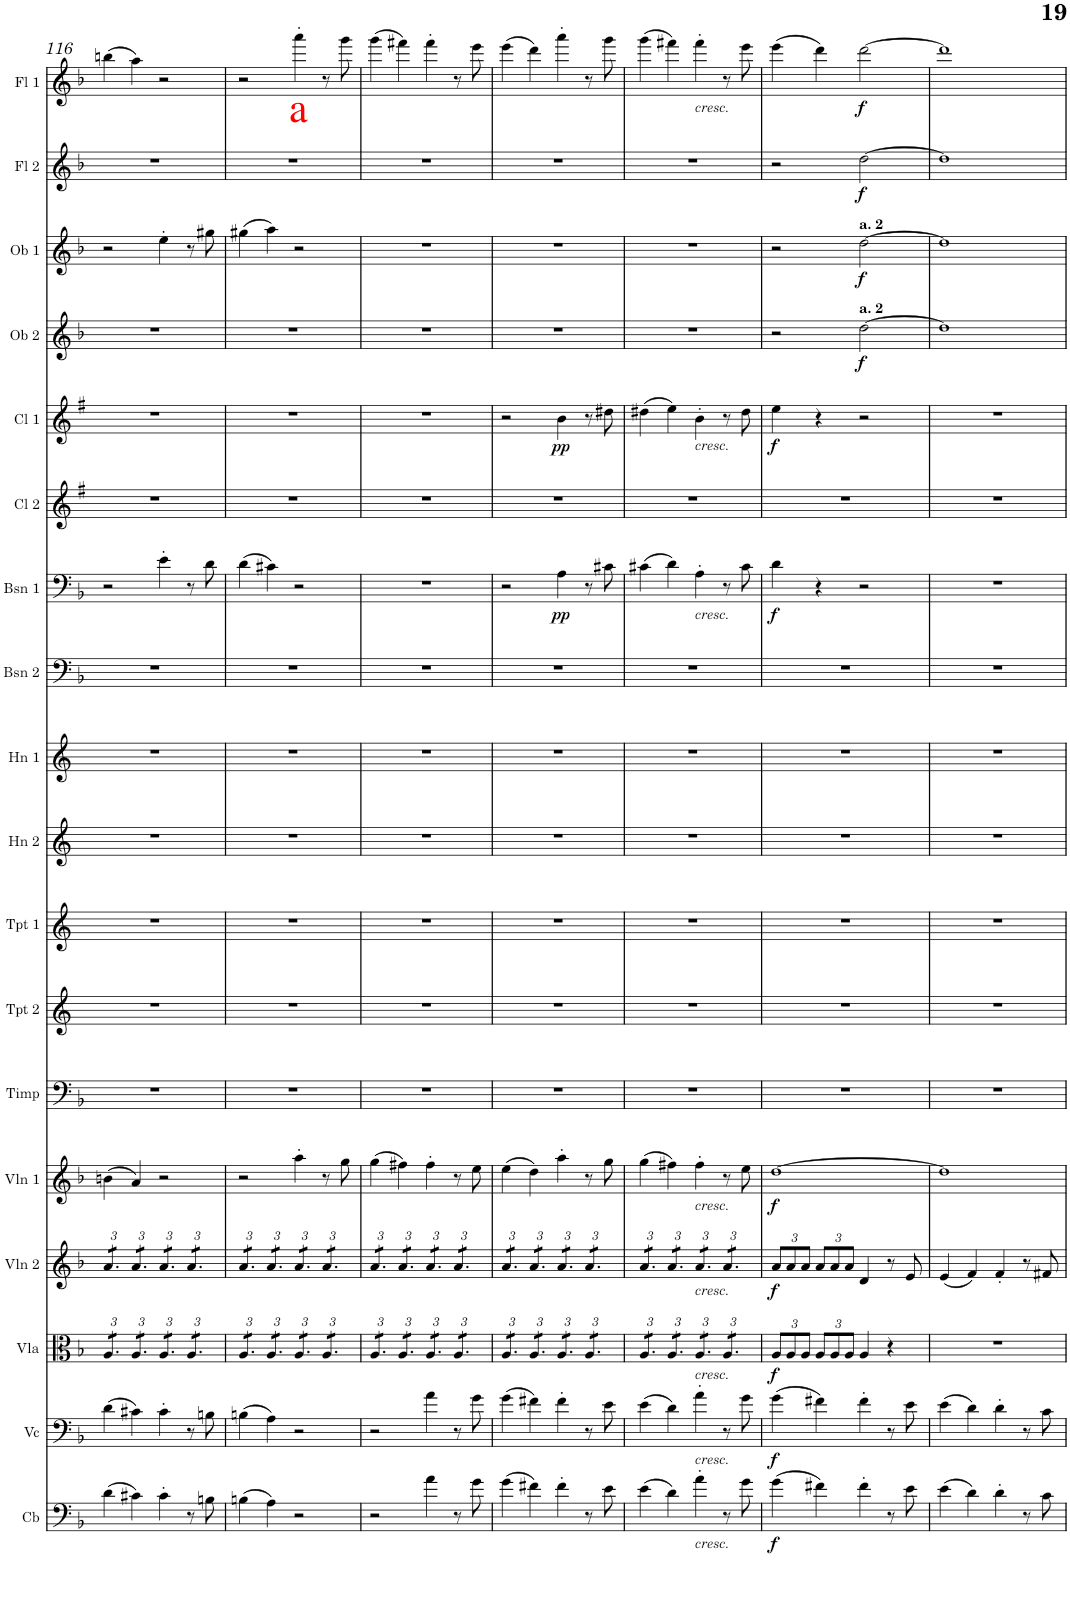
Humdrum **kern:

**kern	**dynam	**kern	**dynam	**kern	**dynam	**kern	**dynam	**kern	**dynam	**kern	**kern	**kern	**kern	**kern	**kern	**kern	**dynam	**kern	**kern	**dynam	**kern	**dynam	**kern	**dynam	**kern	**dynam	**kern	**text	**dynam
*part18	*part18	*part17	*part17	*part16	*part16	*part15	*part15	*part14	*part14	*part13	*part12	*part11	*part10	*part9	*part8	*part7	*part7	*part6	*part5	*part5	*part4	*part4	*part3	*part3	*part2	*part2	*part1	*part1	*part1
*staff18	*staff18	*staff17	*staff17	*staff16	*staff16	*staff15	*staff15	*staff14	*staff14	*staff13	*staff12	*staff11	*staff10	*staff9	*staff8	*staff7	*staff7	*staff6	*staff5	*staff5	*staff4	*staff4	*staff3	*staff3	*staff2	*staff2	*staff1	*staff1	*staff1
*I"Contrabass	*	*I"Violoncello	*	*I"Viola	*	*I"Violin 2	*	*I"Violin 1	*	*I"Timpani	*I"F Trumpet 2	*I"F Trumpet 1	*I"F Horn 2	*I"F Horn 1	*I"Bassoon 2	*I"Bassoon 1	*	*I"Bb Clarinet 2	*I"Bb Clarinet 1	*	*I"Oboe 2	*	*I"Oboe 1	*	*I"Flute 2	*	*I"Flute 1	*	*
*I'Cb	*	*I'Vc	*	*I'Vla	*	*I'Vln 2	*	*I'Vln 1	*	*I'Timp	*I'Tpt 2	*I'Tpt 1	*I'Hn 2	*I'Hn 1	*I'Bsn 2	*I'Bsn 1	*	*I'Cl 2	*I'Cl 1	*	*I'Ob 2	*	*I'Ob 1	*	*I'Fl 2	*	*I'Fl 1	*	*
!!LO:PB:g=z
*clefF4	*	*clefF4	*	*clefC3	*	*clefG2	*	*clefG2	*	*clefF4	*clefG2	*clefG2	*clefG2	*clefG2	*clefF4	*clefF4	*	*clefG2	*clefG2	*	*clefG2	*	*clefG2	*	*clefG2	*	*clefG2	*	*
*Trd7c12	*	*	*	*	*	*	*	*	*	*	*Trd-3c-5	*Trd-3c-5	*Trd4c7	*Trd4c7	*	*	*	*Trd1c2	*Trd1c2	*	*	*	*	*	*	*	*	*	*
*k[b-]	*	*k[b-]	*	*k[b-]	*	*k[b-]	*	*k[b-]	*	*k[b-]	*k[]	*k[]	*k[]	*k[]	*k[b-]	*k[b-]	*	*k[f#]	*k[f#]	*	*k[b-]	*	*k[b-]	*	*k[b-]	*	*k[b-]	*	*
*M2/2	*	*M2/2	*	*M2/2	*	*M2/2	*	*M2/2	*	*M2/2	*M2/2	*M2/2	*M2/2	*M2/2	*M2/2	*M2/2	*	*M2/2	*M2/2	*	*M2/2	*	*M2/2	*	*M2/2	*	*M2/2	*	*
*met(c|)	*	*met(c|)	*	*met(c|)	*	*met(c|)	*	*met(c|)	*	*met(c|)	*met(c|)	*met(c|)	*met(c|)	*met(c|)	*met(c|)	*met(c|)	*	*met(c|)	*met(c|)	*	*met(c|)	*	*met(c|)	*	*met(c|)	*	*met(c|)	*	*
=116	=116	=116	=116	=116	=116	=116	=116	=116	=116	=116	=116	=116	=116	=116	=116	=116	=116	=116	=116	=116	=116	=116	=116	=116	=116	=116	=116	=116	=116
*	*	*	*	*tremolo	*	*	*	*	*	*	*	*	*	*	*	*	*	*	*	*	*	*	*	*	*	*	*	*	*
*	*	*	*	*	*	*tremolo	*	*	*	*	*	*	*	*	*	*	*	*	*	*	*	*	*	*	*	*	*	*	*
(4d\	.	(4d\	.	12A/L	.	12a/L	.	(4bn\	.	1r	1r	1r	1r	1r	1r	2r	.	1r	1r	.	1r	.	2r	.	1r	.	(4bbn\	.	.
.	.	.	.	12A/	.	12a/	.	.	.	.	.	.	.	.	.	.	.	.	.	.	.	.	.	.	.	.	.	.	.
.	.	.	.	12A/J	.	12a/J	.	.	.	.	.	.	.	.	.	.	.	.	.	.	.	.	.	.	.	.	.	.	.
4c#X\)	.	4c#X\)	.	12A/L	.	12a/L	.	4a/)	.	.	.	.	.	.	.	.	.	.	.	.	.	.	.	.	.	.	4aa\)	.	.
.	.	.	.	12A/	.	12a/	.	.	.	.	.	.	.	.	.	.	.	.	.	.	.	.	.	.	.	.	.	.	.
.	.	.	.	12A/J	.	12a/J	.	.	.	.	.	.	.	.	.	.	.	.	.	.	.	.	.	.	.	.	.	.	.
4c#'\	.	4c#'\	.	12A/L	.	12a/L	.	2r	.	.	.	.	.	.	.	4e'\	.	.	.	.	.	.	4ee'\	.	.	.	2r	.	.
.	.	.	.	12A/	.	12a/	.	.	.	.	.	.	.	.	.	.	.	.	.	.	.	.	.	.	.	.	.	.	.
.	.	.	.	12A/J	.	12a/J	.	.	.	.	.	.	.	.	.	.	.	.	.	.	.	.	.	.	.	.	.	.	.
8r	.	8r	.	12A/L	.	12a/L	.	.	.	.	.	.	.	.	.	8r	.	.	.	.	.	.	8r	.	.	.	.	.	.
.	.	.	.	12A/	.	12a/	.	.	.	.	.	.	.	.	.	.	.	.	.	.	.	.	.	.	.	.	.	.	.
8Bn\	.	8Bn\	.	.	.	.	.	.	.	.	.	.	.	.	.	8d\	.	.	.	.	.	.	8gg#X\	.	.	.	.	.	.
.	.	.	.	12A/J	.	12a/J	.	.	.	.	.	.	.	.	.	.	.	.	.	.	.	.	.	.	.	.	.	.	.
=117	=117	=117	=117	=117	=117	=117	=117	=117	=117	=117	=117	=117	=117	=117	=117	=117	=117	=117	=117	=117	=117	=117	=117	=117	=117	=117	=117	=117	=117
(4Bn\	.	(4Bn\	.	12A/L	.	12a/L	.	2r	.	1r	1r	1r	1r	1r	1r	(4d\	.	1r	1r	.	1r	.	(4gg#X\	.	1r	.	2r	.	.
.	.	.	.	12A/	.	12a/	.	.	.	.	.	.	.	.	.	.	.	.	.	.	.	.	.	.	.	.	.	.	.
.	.	.	.	12A/J	.	12a/J	.	.	.	.	.	.	.	.	.	.	.	.	.	.	.	.	.	.	.	.	.	.	.
4A\)	.	4A\)	.	12A/L	.	12a/L	.	.	.	.	.	.	.	.	.	4c#X\)	.	.	.	.	.	.	4aa\)	.	.	.	.	.	.
.	.	.	.	12A/	.	12a/	.	.	.	.	.	.	.	.	.	.	.	.	.	.	.	.	.	.	.	.	.	.	.
.	.	.	.	12A/J	.	12a/J	.	.	.	.	.	.	.	.	.	.	.	.	.	.	.	.	.	.	.	.	.	.	.
!	!	!	!	!	!	!	!	!	!	!	!	!	!	!	!	!	!	!	!	!	!	!	!	!	!	!	!	!LO:LY:b:color=#FF0000	!
2r	.	2r	.	12A/L	.	12a/L	.	4aa'\	.	.	.	.	.	.	.	2r	.	.	.	.	.	.	2r	.	.	.	4aaa'\	a	.
.	.	.	.	12A/	.	12a/	.	.	.	.	.	.	.	.	.	.	.	.	.	.	.	.	.	.	.	.	.	.	.
.	.	.	.	12A/J	.	12a/J	.	.	.	.	.	.	.	.	.	.	.	.	.	.	.	.	.	.	.	.	.	.	.
.	.	.	.	12A/L	.	12a/L	.	8r	.	.	.	.	.	.	.	.	.	.	.	.	.	.	.	.	.	.	8r	.	.
.	.	.	.	12A/	.	12a/	.	.	.	.	.	.	.	.	.	.	.	.	.	.	.	.	.	.	.	.	.	.	.
.	.	.	.	.	.	.	.	8gg\	.	.	.	.	.	.	.	.	.	.	.	.	.	.	.	.	.	.	8ggg\	.	.
.	.	.	.	12A/J	.	12a/J	.	.	.	.	.	.	.	.	.	.	.	.	.	.	.	.	.	.	.	.	.	.	.
=118	=118	=118	=118	=118	=118	=118	=118	=118	=118	=118	=118	=118	=118	=118	=118	=118	=118	=118	=118	=118	=118	=118	=118	=118	=118	=118	=118	=118	=118
2r	.	2r	.	12A/L	.	12a/L	.	(4gg\	.	1r	1r	1r	1r	1r	1r	1r	.	1r	1r	.	1r	.	1r	.	1r	.	(4ggg\	.	.
.	.	.	.	12A/	.	12a/	.	.	.	.	.	.	.	.	.	.	.	.	.	.	.	.	.	.	.	.	.	.	.
.	.	.	.	12A/J	.	12a/J	.	.	.	.	.	.	.	.	.	.	.	.	.	.	.	.	.	.	.	.	.	.	.
.	.	.	.	12A/L	.	12a/L	.	4ff#X\)	.	.	.	.	.	.	.	.	.	.	.	.	.	.	.	.	.	.	4fff#X\)	.	.
.	.	.	.	12A/	.	12a/	.	.	.	.	.	.	.	.	.	.	.	.	.	.	.	.	.	.	.	.	.	.	.
.	.	.	.	12A/J	.	12a/J	.	.	.	.	.	.	.	.	.	.	.	.	.	.	.	.	.	.	.	.	.	.	.
4a\	.	4a\	.	12A/L	.	12a/L	.	4ff#'\	.	.	.	.	.	.	.	.	.	.	.	.	.	.	.	.	.	.	4fff#'\	.	.
.	.	.	.	12A/	.	12a/	.	.	.	.	.	.	.	.	.	.	.	.	.	.	.	.	.	.	.	.	.	.	.
.	.	.	.	12A/J	.	12a/J	.	.	.	.	.	.	.	.	.	.	.	.	.	.	.	.	.	.	.	.	.	.	.
8r	.	8r	.	12A/L	.	12a/L	.	8r	.	.	.	.	.	.	.	.	.	.	.	.	.	.	.	.	.	.	8r	.	.
.	.	.	.	12A/	.	12a/	.	.	.	.	.	.	.	.	.	.	.	.	.	.	.	.	.	.	.	.	.	.	.
8g\	.	8g\	.	.	.	.	.	8ee\	.	.	.	.	.	.	.	.	.	.	.	.	.	.	.	.	.	.	8eee\	.	.
.	.	.	.	12A/J	.	12a/J	.	.	.	.	.	.	.	.	.	.	.	.	.	.	.	.	.	.	.	.	.	.	.
=119	=119	=119	=119	=119	=119	=119	=119	=119	=119	=119	=119	=119	=119	=119	=119	=119	=119	=119	=119	=119	=119	=119	=119	=119	=119	=119	=119	=119	=119
(4g\	.	(4g\	.	12A/L	.	12a/L	.	(4ee\	.	1r	1r	1r	1r	1r	1r	2r	.	1r	2r	.	1r	.	1r	.	1r	.	(4eee\	.	.
.	.	.	.	12A/	.	12a/	.	.	.	.	.	.	.	.	.	.	.	.	.	.	.	.	.	.	.	.	.	.	.
.	.	.	.	12A/J	.	12a/J	.	.	.	.	.	.	.	.	.	.	.	.	.	.	.	.	.	.	.	.	.	.	.
4f#X\)	.	4f#X\)	.	12A/L	.	12a/L	.	4dd\)	.	.	.	.	.	.	.	.	.	.	.	.	.	.	.	.	.	.	4ddd\)	.	.
.	.	.	.	12A/	.	12a/	.	.	.	.	.	.	.	.	.	.	.	.	.	.	.	.	.	.	.	.	.	.	.
.	.	.	.	12A/J	.	12a/J	.	.	.	.	.	.	.	.	.	.	.	.	.	.	.	.	.	.	.	.	.	.	.
!	!	!	!	!	!	!	!	!	!	!	!	!	!	!	!	!	!LO:DY:b	!	!	!LO:DY:b	!	!	!	!	!	!	!	!	!
4f#'\	.	4f#'\	.	12A/L	.	12a/L	.	4aa'\	.	.	.	.	.	.	.	4A\	pp	.	4b\	pp	.	.	.	.	.	.	4aaa'\	.	.
.	.	.	.	12A/	.	12a/	.	.	.	.	.	.	.	.	.	.	.	.	.	.	.	.	.	.	.	.	.	.	.
.	.	.	.	12A/J	.	12a/J	.	.	.	.	.	.	.	.	.	.	.	.	.	.	.	.	.	.	.	.	.	.	.
8r	.	8r	.	12A/L	.	12a/L	.	8r	.	.	.	.	.	.	.	8r	.	.	8r	.	.	.	.	.	.	.	8r	.	.
.	.	.	.	12A/	.	12a/	.	.	.	.	.	.	.	.	.	.	.	.	.	.	.	.	.	.	.	.	.	.	.
8e\	.	8e\	.	.	.	.	.	8gg\	.	.	.	.	.	.	.	8c#X\	.	.	8dd#X\	.	.	.	.	.	.	.	8ggg\	.	.
.	.	.	.	12A/J	.	12a/J	.	.	.	.	.	.	.	.	.	.	.	.	.	.	.	.	.	.	.	.	.	.	.
=120	=120	=120	=120	=120	=120	=120	=120	=120	=120	=120	=120	=120	=120	=120	=120	=120	=120	=120	=120	=120	=120	=120	=120	=120	=120	=120	=120	=120	=120
(4e\	.	(4e\	.	12A/L	.	12a/L	.	(4gg\	.	1r	1r	1r	1r	1r	1r	(4c#X\	.	1r	(4dd#X\	.	1r	.	1r	.	1r	.	(4ggg\	.	.
.	.	.	.	12A/	.	12a/	.	.	.	.	.	.	.	.	.	.	.	.	.	.	.	.	.	.	.	.	.	.	.
.	.	.	.	12A/J	.	12a/J	.	.	.	.	.	.	.	.	.	.	.	.	.	.	.	.	.	.	.	.	.	.	.
4d\)	.	4d\)	.	12A/L	.	12a/L	.	4ff#X\)	.	.	.	.	.	.	.	4d\)	.	.	4ee\)	.	.	.	.	.	.	.	4fff#X\)	.	.
.	.	.	.	12A/	.	12a/	.	.	.	.	.	.	.	.	.	.	.	.	.	.	.	.	.	.	.	.	.	.	.
.	.	.	.	12A/J	.	12a/J	.	.	.	.	.	.	.	.	.	.	.	.	.	.	.	.	.	.	.	.	.	.	.
!	!	!	!	!	!	!	!	!	!	!	!	!	!	!	!	!	!	!	!	!	!	!	!	!	!	!	!LO:TX:b:i:t=cresc.	!	!
!	!	!	!	!	!	!	!	!	!	!	!	!	!	!	!	!	!	!	!LO:TX:b:i:t=cresc.	!	!	!	!	!	!	!	!	!	!
!	!	!	!	!	!	!	!	!	!	!	!	!	!	!	!	!LO:TX:b:i:t=cresc.	!	!	!	!	!	!	!	!	!	!	!	!	!
!	!	!	!	!	!	!	!	!LO:TX:b:i:t=cresc.	!	!	!	!	!	!	!	!	!	!	!	!	!	!	!	!	!	!	!	!	!
!	!	!	!	!	!	!LO:TX:b:i:t=cresc.	!	!	!	!	!	!	!	!	!	!	!	!	!	!	!	!	!	!	!	!	!	!	!
!	!	!	!	!LO:TX:b:i:t=cresc.	!	!	!	!	!	!	!	!	!	!	!	!	!	!	!	!	!	!	!	!	!	!	!	!	!
!	!	!LO:TX:b:i:t=cresc.	!	!	!	!	!	!	!	!	!	!	!	!	!	!	!	!	!	!	!	!	!	!	!	!	!	!	!
!LO:TX:b:i:t=cresc.	!	!	!	!	!	!	!	!	!	!	!	!	!	!	!	!	!	!	!	!	!	!	!	!	!	!	!	!	!
4a'\	.	4a'\	.	12A/L	.	12a/L	.	4ff#'\	.	.	.	.	.	.	.	4A'\	.	.	4b'\	.	.	.	.	.	.	.	4fff#'\	.	.
.	.	.	.	12A/	.	12a/	.	.	.	.	.	.	.	.	.	.	.	.	.	.	.	.	.	.	.	.	.	.	.
.	.	.	.	12A/J	.	12a/J	.	.	.	.	.	.	.	.	.	.	.	.	.	.	.	.	.	.	.	.	.	.	.
8r	.	8r	.	12A/L	.	12a/L	.	8r	.	.	.	.	.	.	.	8r	.	.	8r	.	.	.	.	.	.	.	8r	.	.
.	.	.	.	12A/	.	12a/	.	.	.	.	.	.	.	.	.	.	.	.	.	.	.	.	.	.	.	.	.	.	.
8g\	.	8g\	.	.	.	.	.	8ee\	.	.	.	.	.	.	.	8c#\	.	.	8dd#\	.	.	.	.	.	.	.	8eee\	.	.
.	.	.	.	12A/J	.	12a/J	.	.	.	.	.	.	.	.	.	.	.	.	.	.	.	.	.	.	.	.	.	.	.
*	*	*	*	*	*	*Xtremolo	*	*	*	*	*	*	*	*	*	*	*	*	*	*	*	*	*	*	*	*	*	*	*
*	*	*	*	*Xtremolo	*	*	*	*	*	*	*	*	*	*	*	*	*	*	*	*	*	*	*	*	*	*	*	*	*
=121	=121	=121	=121	=121	=121	=121	=121	=121	=121	=121	=121	=121	=121	=121	=121	=121	=121	=121	=121	=121	=121	=121	=121	=121	=121	=121	=121	=121	=121
*	*	*	*	*Xbrackettup	*	*Xbrackettup	*	*	*	*	*	*	*	*	*	*	*	*	*	*	*	*	*	*	*	*	*	*	*
!	!LO:DY:b	!	!LO:DY:b	!	!LO:DY:b	!	!LO:DY:b	!	!LO:DY:b	!	!	!	!	!	!	!	!LO:DY:b	!	!	!LO:DY:b	!	!	!	!	!	!	!	!	!
(4g\	f	(4g\	f	12A/L	f	12a/L	f	[1dd	f	1r	1r	1r	1r	1r	1r	4d\	f	1r	4ee\	f	2r	.	2r	.	2r	.	(4eee\	.	.
.	.	.	.	12A/	.	12a/	.	.	.	.	.	.	.	.	.	.	.	.	.	.	.	.	.	.	.	.	.	.	.
.	.	.	.	12A/J	.	12a/J	.	.	.	.	.	.	.	.	.	.	.	.	.	.	.	.	.	.	.	.	.	.	.
4f#X\)	.	4f#X\)	.	12A/L	.	12a/L	.	.	.	.	.	.	.	.	.	4r	.	.	4r	.	.	.	.	.	.	.	4ddd\)	.	.
.	.	.	.	12A/	.	12a/	.	.	.	.	.	.	.	.	.	.	.	.	.	.	.	.	.	.	.	.	.	.	.
.	.	.	.	12A/J	.	12a/J	.	.	.	.	.	.	.	.	.	.	.	.	.	.	.	.	.	.	.	.	.	.	.
!	!	!	!	!	!	!	!	!	!	!	!	!	!	!	!	!	!	!	!	!	!	!	!LO:TX:a:B:t=a. 2	!	!	!	!	!	!
!	!	!	!	!	!	!	!	!	!	!	!	!	!	!	!	!	!	!	!	!	!LO:TX:a:B:t=a. 2	!	!	!	!	!	!	!	!
!	!	!	!	!	!	!	!	!	!	!	!	!	!	!	!	!	!	!	!	!	!	!LO:DY:b	!	!LO:DY:b	!	!LO:DY:b	!	!	!LO:DY:b
4f#'\	.	4f#'\	.	4A/	.	4d/	.	.	.	.	.	.	.	.	.	2r	.	.	2r	.	[2dd\	f	[2dd\	f	[2dd\	f	[2ddd\	.	f
8r	.	8r	.	4r	.	8r	.	.	.	.	.	.	.	.	.	.	.	.	.	.	.	.	.	.	.	.	.	.	.
8e\	.	8e\	.	.	.	8e/	.	.	.	.	.	.	.	.	.	.	.	.	.	.	.	.	.	.	.	.	.	.	.
=122	=122	=122	=122	=122	=122	=122	=122	=122	=122	=122	=122	=122	=122	=122	=122	=122	=122	=122	=122	=122	=122	=122	=122	=122	=122	=122	=122	=122	=122
(4e\	.	(4e\	.	1r	.	(4e/	.	1dd]	.	1r	1r	1r	1r	1r	1r	1r	.	1r	1r	.	1dd]	.	1dd]	.	1dd]	.	1ddd]	.	.
4d\)	.	4d\)	.	.	.	4f/)	.	.	.	.	.	.	.	.	.	.	.	.	.	.	.	.	.	.	.	.	.	.	.
4d'\	.	4d'\	.	.	.	4f'/	.	.	.	.	.	.	.	.	.	.	.	.	.	.	.	.	.	.	.	.	.	.	.
8r	.	8r	.	.	.	8r	.	.	.	.	.	.	.	.	.	.	.	.	.	.	.	.	.	.	.	.	.	.	.
8c\	.	8c\	.	.	.	8f#X/	.	.	.	.	.	.	.	.	.	.	.	.	.	.	.	.	.	.	.	.	.	.	.
=	=	=	=	=	=	=	=	=	=	=	=	=	=	=	=	=	=	=	=	=	=	=	=	=	=	=	=	=	=
*-	*-	*-	*-	*-	*-	*-	*-	*-	*-	*-	*-	*-	*-	*-	*-	*-	*-	*-	*-	*-	*-	*-	*-	*-	*-	*-	*-	*-	*-
